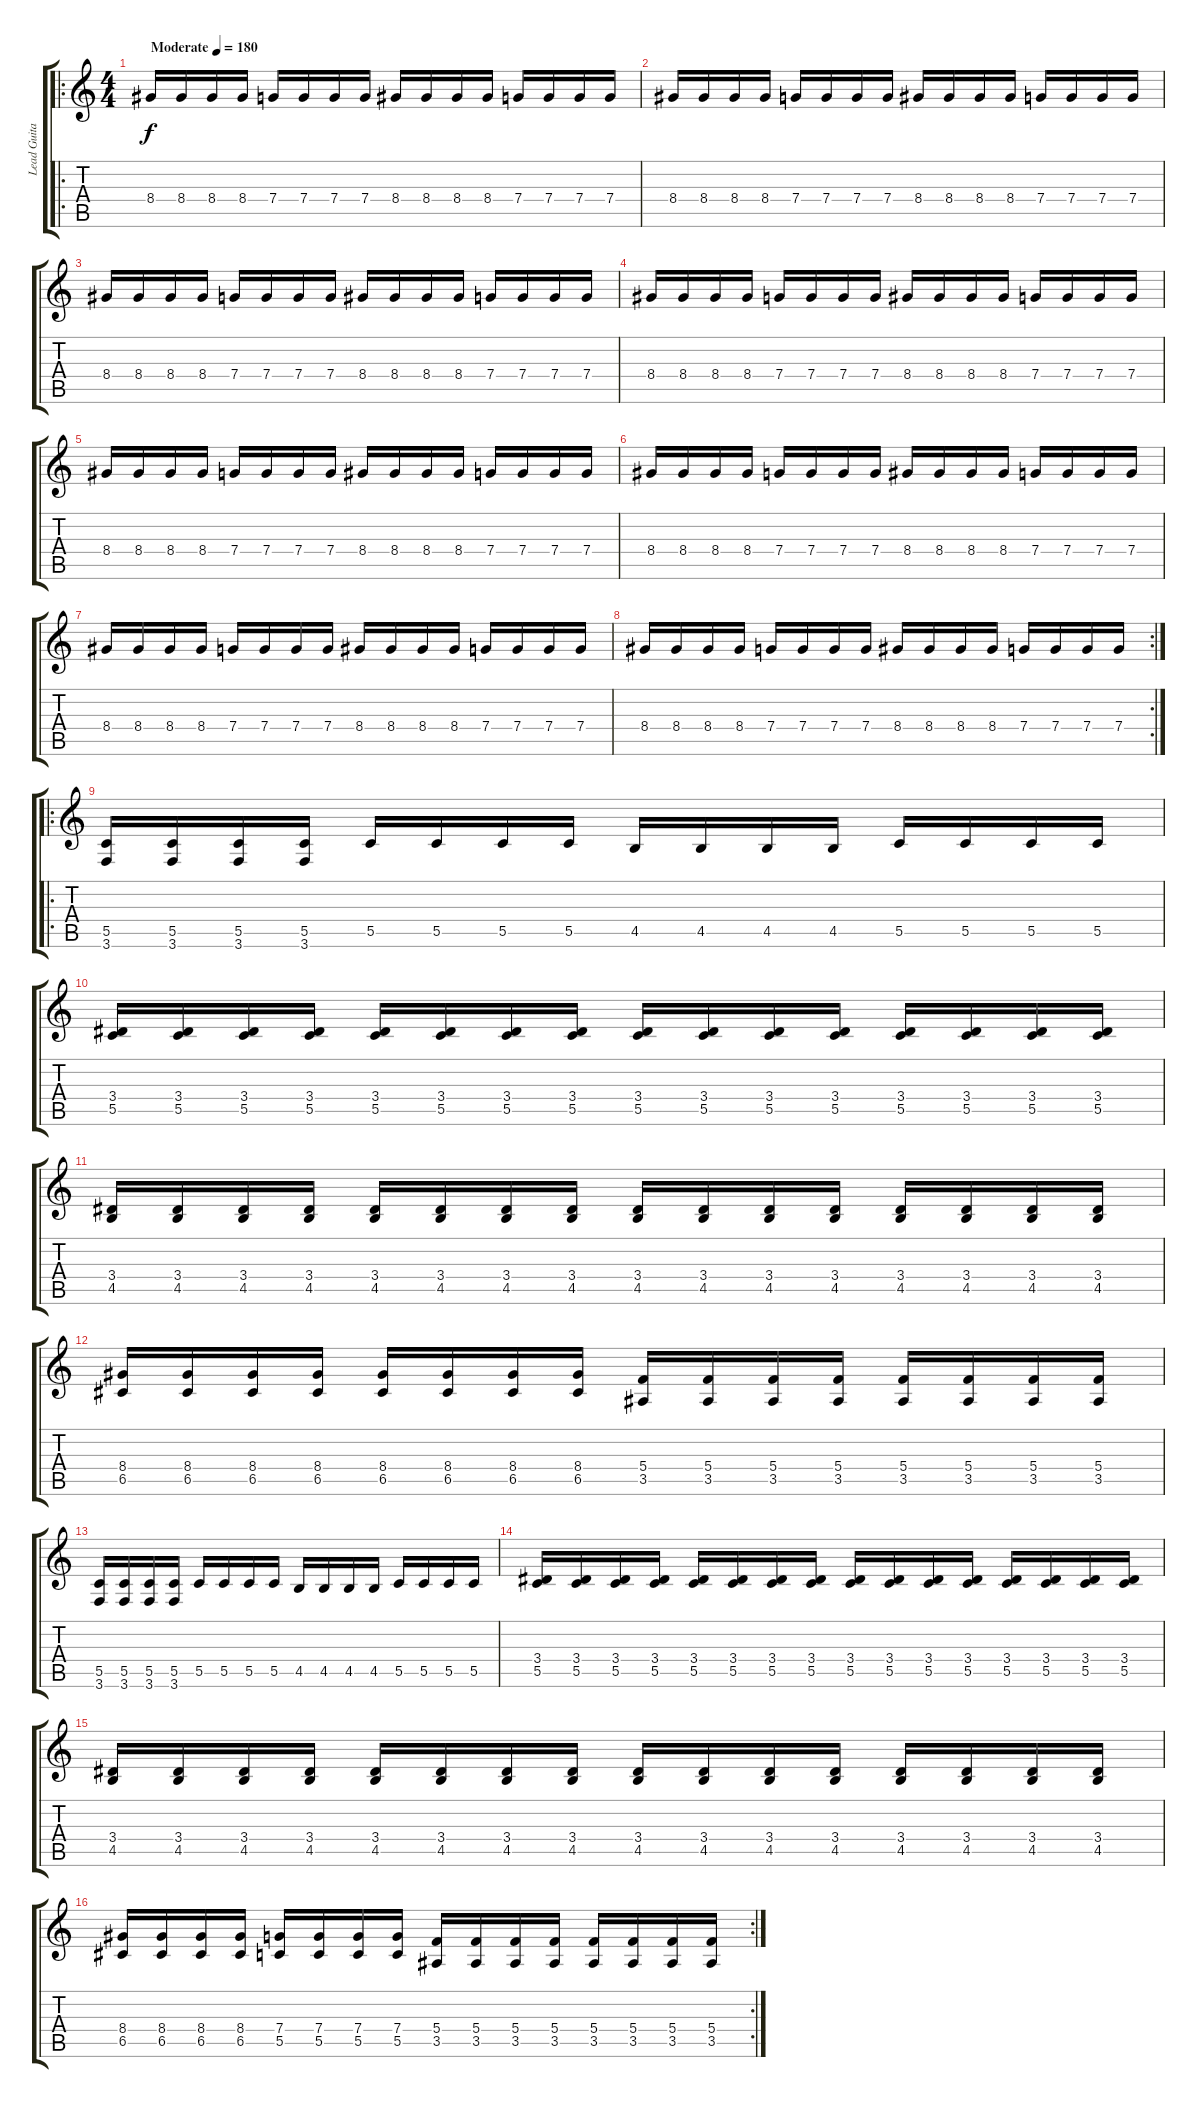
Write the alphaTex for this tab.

\track ("Lead Guitar" "Lead Guita") {instrument acousticguitarnylon}
\staff {score tabs}
\tuning (D4 A3 F3 C3 G2 D2) {hide}
\ro
\ts (4 4)
\tempo (180 "Moderate")
\clef g2
\ks c
8.4.16{dy f instrument acousticguitarnylon} 8.4.16 8.4.16 8.4.16 7.4.16 7.4.16 7.4.16 7.4.16 8.4.16 8.4.16 8.4.16 8.4.16 7.4.16 7.4.16 7.4.16 7.4.16 |
8.4.16 8.4.16 8.4.16 8.4.16 7.4.16 7.4.16 7.4.16 7.4.16 8.4.16 8.4.16 8.4.16 8.4.16 7.4.16 7.4.16 7.4.16 7.4.16 |
8.4.16 8.4.16 8.4.16 8.4.16 7.4.16 7.4.16 7.4.16 7.4.16 8.4.16 8.4.16 8.4.16 8.4.16 7.4.16 7.4.16 7.4.16 7.4.16 |
8.4.16 8.4.16 8.4.16 8.4.16 7.4.16 7.4.16 7.4.16 7.4.16 8.4.16 8.4.16 8.4.16 8.4.16 7.4.16 7.4.16 7.4.16 7.4.16 |
8.4.16 8.4.16 8.4.16 8.4.16 7.4.16 7.4.16 7.4.16 7.4.16 8.4.16 8.4.16 8.4.16 8.4.16 7.4.16 7.4.16 7.4.16 7.4.16 |
8.4.16 8.4.16 8.4.16 8.4.16 7.4.16 7.4.16 7.4.16 7.4.16 8.4.16 8.4.16 8.4.16 8.4.16 7.4.16 7.4.16 7.4.16 7.4.16 |
8.4.16 8.4.16 8.4.16 8.4.16 7.4.16 7.4.16 7.4.16 7.4.16 8.4.16 8.4.16 8.4.16 8.4.16 7.4.16 7.4.16 7.4.16 7.4.16 |
\rc 2
8.4.16 8.4.16 8.4.16 8.4.16 7.4.16 7.4.16 7.4.16 7.4.16 8.4.16 8.4.16 8.4.16 8.4.16 7.4.16 7.4.16 7.4.16 7.4.16 |
\ro
(5.5 3.6).16 (5.5 3.6).16 (5.5 3.6).16 (5.5 3.6).16 5.5.16 5.5.16 5.5.16 5.5.16 4.5.16 4.5.16 4.5.16 4.5.16 5.5.16 5.5.16 5.5.16 5.5.16 |
(3.4 5.5).16 (3.4 5.5).16 (3.4 5.5).16 (3.4 5.5).16 (3.4 5.5).16 (3.4 5.5).16 (3.4 5.5).16 (3.4 5.5).16 (3.4 5.5).16 (3.4 5.5).16 (3.4 5.5).16 (3.4 5.5).16 (3.4 5.5).16 (3.4 5.5).16 (3.4 5.5).16 (3.4 5.5).16 |
(3.4 4.5).16 (3.4 4.5).16 (3.4 4.5).16 (3.4 4.5).16 (3.4 4.5).16 (3.4 4.5).16 (3.4 4.5).16 (3.4 4.5).16 (3.4 4.5).16 (3.4 4.5).16 (3.4 4.5).16 (3.4 4.5).16 (3.4 4.5).16 (3.4 4.5).16 (3.4 4.5).16 (3.4 4.5).16 |
(8.4 6.5).16 (8.4 6.5).16 (8.4 6.5).16 (8.4 6.5).16 (8.4 6.5).16 (8.4 6.5).16 (8.4 6.5).16 (8.4 6.5).16 (5.4 3.5).16 (5.4 3.5).16 (5.4 3.5).16 (5.4 3.5).16 (5.4 3.5).16 (5.4 3.5).16 (5.4 3.5).16 (5.4 3.5).16 |
(5.5 3.6).16 (5.5 3.6).16 (5.5 3.6).16 (5.5 3.6).16 5.5.16 5.5.16 5.5.16 5.5.16 4.5.16 4.5.16 4.5.16 4.5.16 5.5.16 5.5.16 5.5.16 5.5.16 |
(3.4 5.5).16 (3.4 5.5).16 (3.4 5.5).16 (3.4 5.5).16 (3.4 5.5).16 (3.4 5.5).16 (3.4 5.5).16 (3.4 5.5).16 (3.4 5.5).16 (3.4 5.5).16 (3.4 5.5).16 (3.4 5.5).16 (3.4 5.5).16 (3.4 5.5).16 (3.4 5.5).16 (3.4 5.5).16 |
(3.4 4.5).16 (3.4 4.5).16 (3.4 4.5).16 (3.4 4.5).16 (3.4 4.5).16 (3.4 4.5).16 (3.4 4.5).16 (3.4 4.5).16 (3.4 4.5).16 (3.4 4.5).16 (3.4 4.5).16 (3.4 4.5).16 (3.4 4.5).16 (3.4 4.5).16 (3.4 4.5).16 (3.4 4.5).16 |
\rc 2
(8.4 6.5).16 (8.4 6.5).16 (8.4 6.5).16 (8.4 6.5).16 (7.4 5.5).16 (7.4 5.5).16 (7.4 5.5).16 (7.4 5.5).16 (5.4 3.5).16 (5.4 3.5).16 (5.4 3.5).16 (5.4 3.5).16 (5.4 3.5).16 (5.4 3.5).16 (5.4 3.5).16 (5.4 3.5).16
